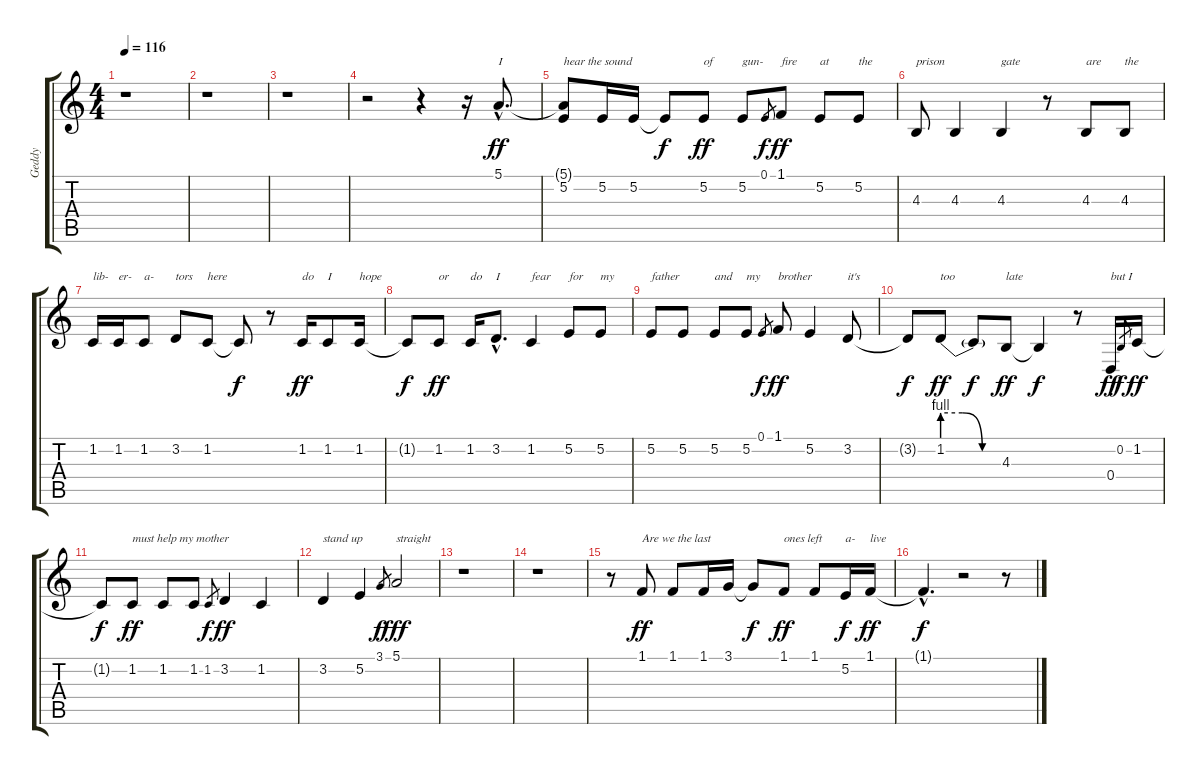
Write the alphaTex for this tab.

\track ("Geddy" "Geddy") {instrument lead6voice}
\staff {score tabs}
\tuning (E4 B3 G3 D3 A2 E2) {hide}
\ts (4 4)
\tempo 116
\clef g2
\ks c
r.1{dy ff} |
r.1 |
r.1 |
r.2 r.4 r.16 5.1{hac}.8{d txt "I"} |
(5.1{t} 5.2).8{txt "hear the sound"} 5.2.16 5.2.16 5.2{t}.8{dy f} 5.2.8{txt "of" dy ff} 5.2.8{txt "gun-"} 0.1.8{gr dy f} 1.1.8{txt "fire" dy ff} 5.2.8{txt "at"} 5.2.8{txt "the"} |
4.3.8{txt "prison"} 4.3.4 4.3.4{txt "gate"} r.8 4.3.8{txt "are"} 4.3.8{txt "the"} |
1.2.16{txt "lib-"} 1.2.16{txt "er-"} 1.2.8{txt "a-"} 3.2.8{txt "tors"} 1.2.8{txt "here"} 1.2{t}.8{dy f} r.8 1.2.16{txt "do" dy ff} 1.2.8{txt "I"} 1.2.16{txt "hope"} |
1.2{t}.8{dy f} 1.2.8{txt "or" dy ff} 1.2.16{txt "do"} 3.2{hac}.8{d txt "I"} 1.2.4{txt "fear"} 5.2.8{txt "for"} 5.2.8{txt "my"} |
5.2.8{txt "father"} 5.2.8 5.2.8{txt "and"} 5.2.8{txt "my"} 0.1.8{gr dy f} 1.1.8{txt "brother" dy ff} 5.2.4 3.2.8{txt "it's"} |
3.2{t}.8{dy f} 1.2{be (custom 0 4 20 4 40 0 60 0)}.8{txt "too" dy ff} 1.2{t}.8{dy f} 4.3.8{txt "late" dy ff} 4.3{t}.4{dy f} r.8 0.4.16{txt "but I" dy ff} 0.2.8{gr dy f} 1.2.16{dy ff} |
1.2{t}.8{dy f} 1.2.8{txt "must help my mother" dy ff} 1.2.8 1.2.8 1.2.8{gr dy f} 3.2.4{dy ff} 1.2.4 |
3.2.4{txt "stand up"} 5.2.4 3.1.8{gr dy f} 5.1.2{txt "straight" dy fff} |
r.1 |
r.1 |
r.8 1.1.8{txt "Are we the last" dy ff} 1.1.8 1.1.16 3.1.16 3.1{t}.8{dy f} 1.1.8{txt "ones left" dy ff} 1.1.8 5.2.16{txt "a-" dy f} 1.1.16{txt "live" dy ff} |
1.1{hac t}.4{d dy f} r.2 r.8
